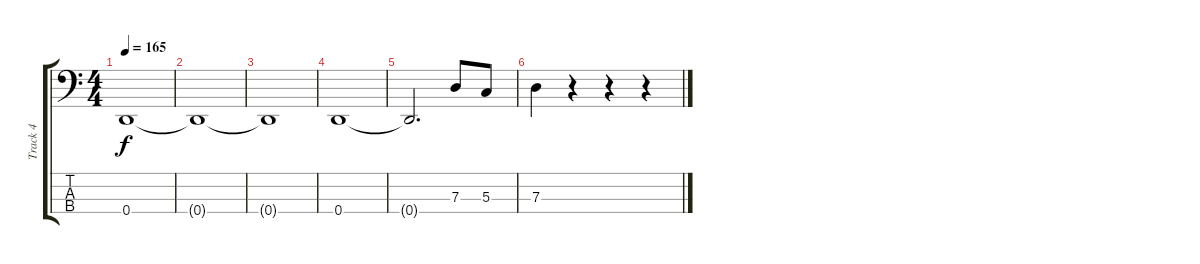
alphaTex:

\track ("Track 4" "Track 4") {instrument electricbassfinger}
\staff {score tabs}
\tuning (F2 C2 G1 D1) {hide}
\ts (4 4)
\tempo 165
\clef f4
\ks c
0.4{t}.1{dy f} |
0.4{t}.1 |
0.4{t}.1 |
0.4.1 |
0.4{t}.2{d} 7.3.8 5.3.8 |
7.3.4 r.4 r.4 r.4
